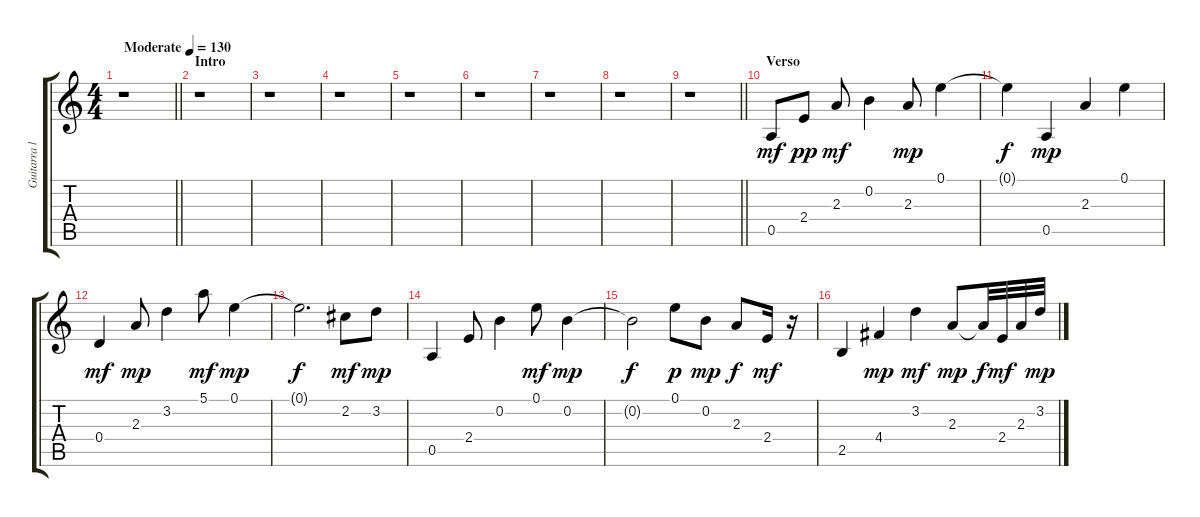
\track ("Guitarra l" "Guitarra l") {instrument acousticguitarsteel}
\staff {score tabs}
\tuning (E4 B3 G3 D3 A2 E2) {hide}
\ts (4 4)
\tempo (130 "Moderate")
\clef g2
\barLineRight lightlight
\ks c
r.1{dy mf instrument acousticguitarsteel} |
\section ("" "Intro")
r.1 |
r.1 |
r.1 |
r.1 |
r.1 |
r.1 |
r.1 |
\barLineRight lightlight
r.1 |
\section ("" "Verso")
0.5.8 2.4.8{dy pp} 2.3.8{dy mf} 0.2.4 2.3.8{dy mp} 0.1.4 |
0.1{t}.4{dy f} 0.5.4{dy mp} 2.3.4 0.1.4 |
0.4.4{dy mf} 2.3.8{dy mp} 3.2.4 5.1.8{dy mf} 0.1.4{dy mp} |
0.1{t}.2{d dy f} 2.2.8{dy mf} 3.2.8{dy mp} |
0.5.4 2.4.8 0.2.4 0.1.8{dy mf} 0.2.4{dy mp} |
0.2{t}.2{dy f} 0.1.8{dy p} 0.2.8{dy mp} 2.3.8{dy f} 2.4.16{dy mf} r.16 |
2.5.4 4.4.4{dy mp} 3.2.4{dy mf} 2.3.8{dy mp} 2.3{t}.32{dy f} 2.4.32{dy mf} 2.3.32 3.2.32{dy mp}
